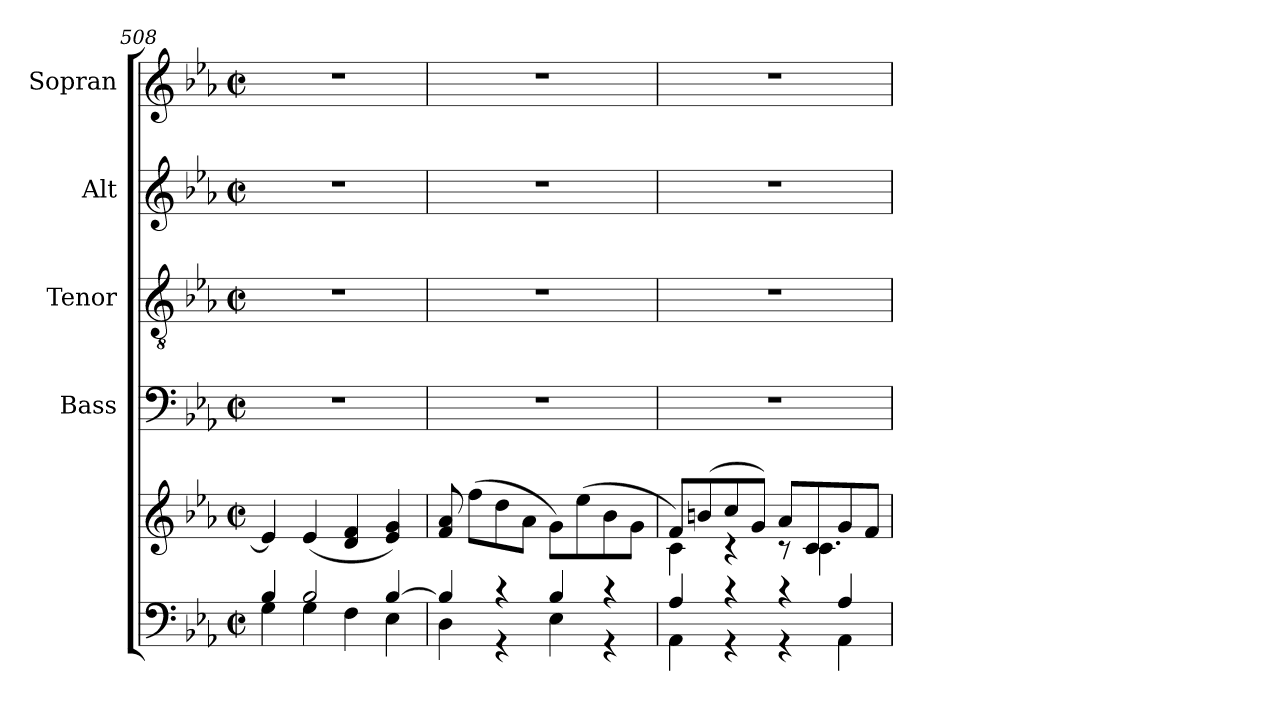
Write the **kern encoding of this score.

**kern	**kern	**kern	**kern	**kern	**kern
*part5	*part5	*part4	*part3	*part2	*part1
*staff6	*staff5	*staff4	*staff3	*staff2	*staff1
*	*	*I"Bass	*I"Tenor	*I"Alt	*I"Sopran
*	*	*I'B.	*I'T.	*I'A.	*I'S.
*clefF4	*clefG2	*clefF4	*clefGv2	*clefG2	*clefG2
*k[b-e-a-]	*k[b-e-a-]	*k[b-e-a-]	*k[b-e-a-]	*k[b-e-a-]	*k[b-e-a-]
*E-:	*E-:	*E-:	*E-:	*E-:	*E-:
*M2/2	*M2/2	*M2/2	*M2/2	*M2/2	*M2/2
*met(c|)	*met(c|)	*met(c|)	*met(c|)	*met(c|)	*met(c|)
=508	=508	=508	=508	=508	=508
*^	*	*	*	*	*
4B-/	4G\	4e-/]	1r	1r	1r	1r
2B-/	4G\	(<4e-/	.	.	.	.
.	4F\	4d/ 4f/	.	.	.	.
[>4B-/	4E-\	4e-/ 4g/)	.	.	.	.
=509	=509	=509	=509	=509	=509	=509
4B-/]	4D\	8f/ 8a-/	1r	1r	1r	1r
.	.	(>8ff\L	.	.	.	.
4r	4r	8dd\	.	.	.	.
.	.	8a-\J	.	.	.	.
4B-/	4E-\	8g\L)	.	.	.	.
.	.	(>8ee-\	.	.	.	.
4r	4r	8b-\	.	.	.	.
.	.	8g\J	.	.	.	.
!!LO:PB:g=z
=510	=510	=510	=510	=510	=510	=510
*	*	*^	*	*	*	*
4A-/	4AA-\	8f/L)	4c\	1r	1r	1r	1r
.	.	(>8bn/	.	.	.	.	.
4r	4r	8cc/	4rc	.	.	.	.
.	.	8g/J)	.	.	.	.	.
4r	4r	8a-/L	8rc	.	.	.	.
.	.	8c/	4.c\	.	.	.	.
4A-/	4AA-\	8g/	.	.	.	.	.
.	.	8f/J	.	.	.	.	.
*v	*v	*	*	*	*	*	*
*	*v	*v	*	*	*	*
=	=	=	=	=	=
*-	*-	*-	*-	*-	*-
